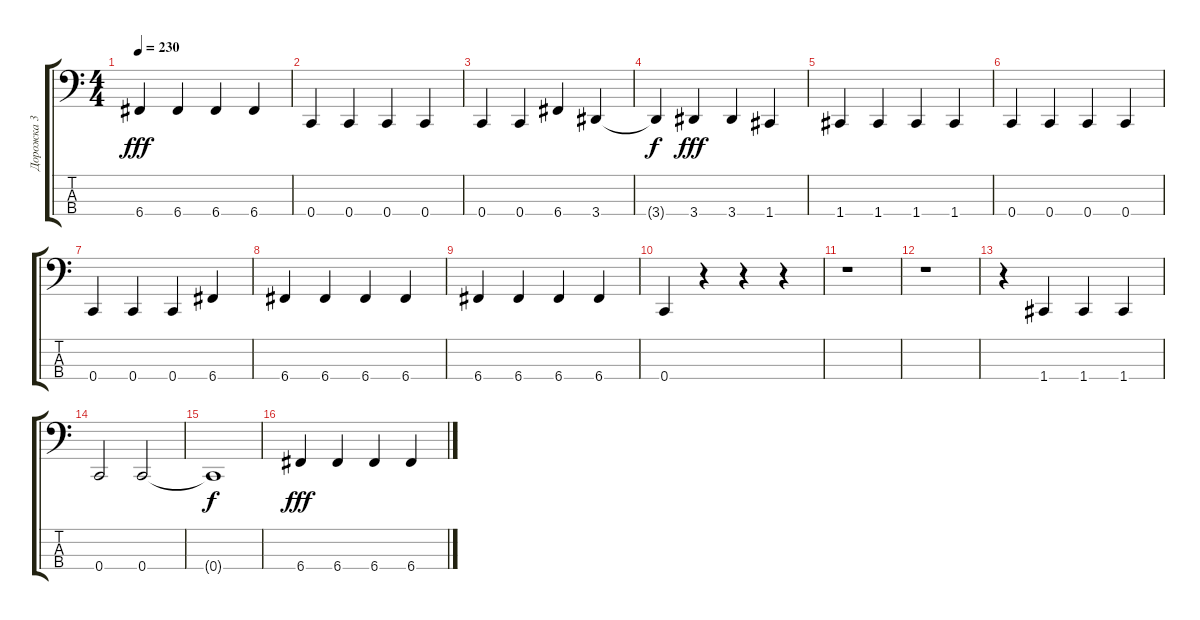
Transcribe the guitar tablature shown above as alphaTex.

\track ("Дорожка 3" "Дорожка 3") {instrument electricbassfinger}
\staff {score tabs}
\tuning (F2 C2 G1 C1) {hide}
\ts (4 4)
\tempo 230
\clef f4
\ks c
6.4.4{dy fff} 6.4.4 6.4.4 6.4.4 |
0.4.4 0.4.4 0.4.4 0.4.4 |
0.4.4 0.4.4 6.4.4 3.4.4 |
3.4{t}.4{dy f} 3.4.4{dy fff} 3.4.4 1.4.4 |
1.4.4 1.4.4 1.4.4 1.4.4 |
0.4.4 0.4.4 0.4.4 0.4.4 |
0.4.4 0.4.4 0.4.4 6.4.4 |
6.4.4 6.4.4 6.4.4 6.4.4 |
6.4.4 6.4.4 6.4.4 6.4.4 |
0.4.4 r.4 r.4 r.4 |
r.1 |
r.1 |
r.4 1.4.4 1.4.4 1.4.4 |
0.4.2 0.4.2 |
0.4{t}.1{dy f} |
6.4.4{dy fff} 6.4.4 6.4.4 6.4.4
